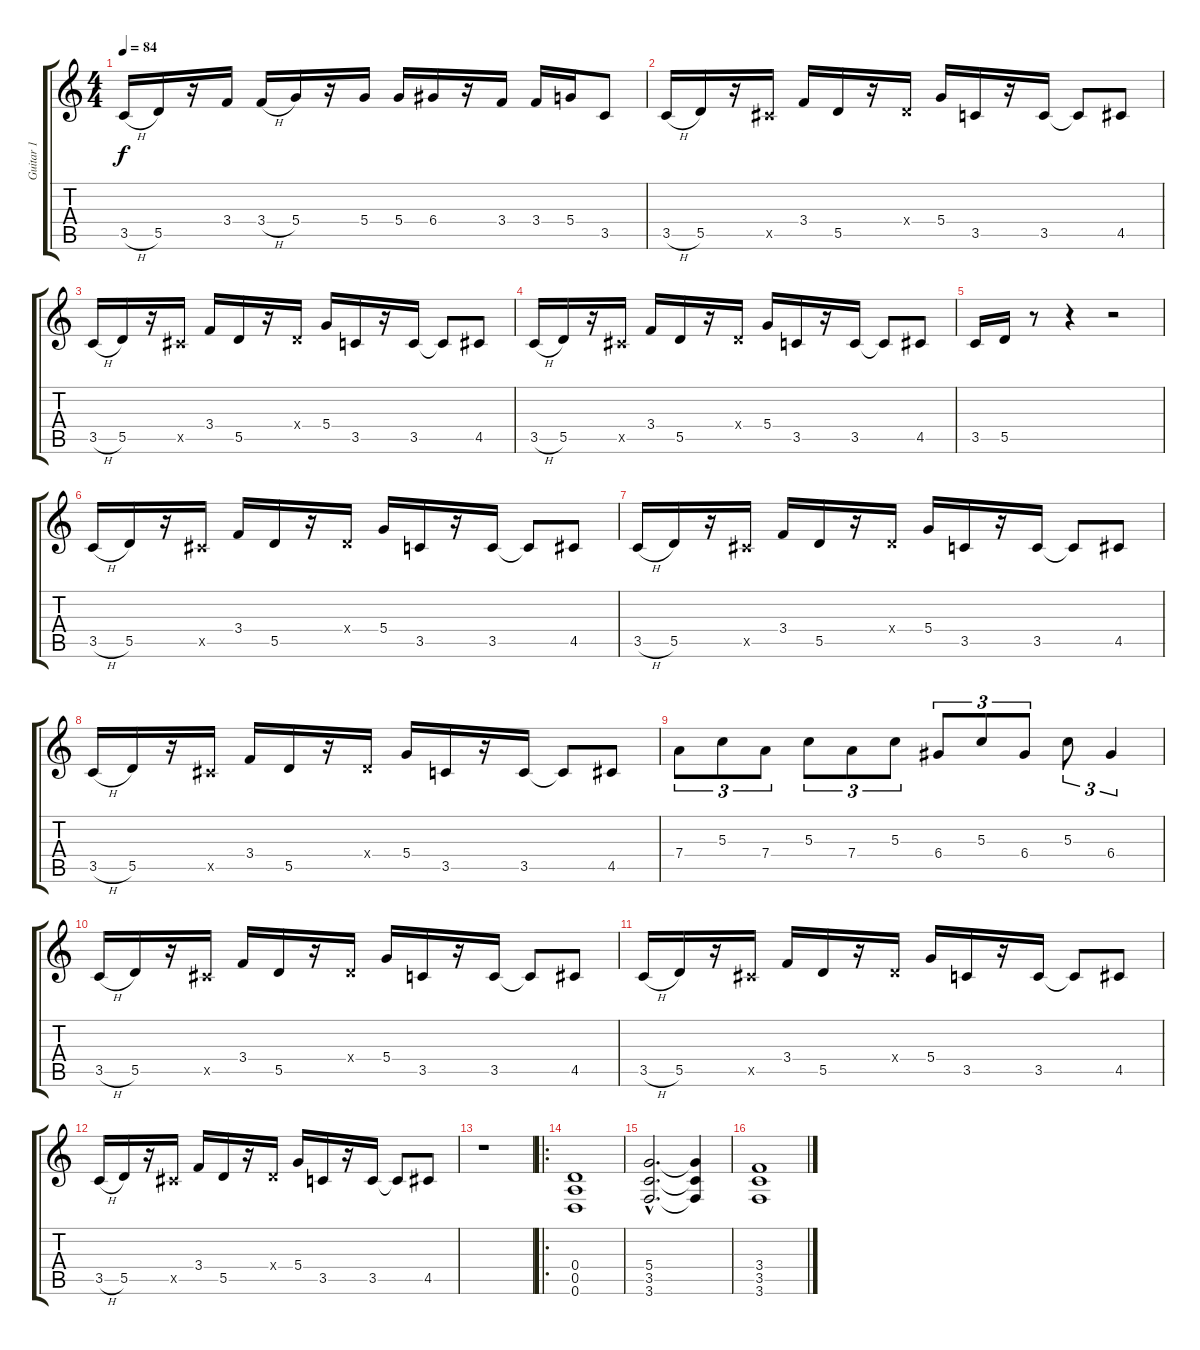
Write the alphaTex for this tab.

\track ("Guitar 1" "Guitar 1") {instrument distortionguitar}
\staff {score tabs}
\tuning (E4 B3 G3 D3 A2 D2) {hide}
\ts (4 4)
\tempo 84
\clef g2
\ks c
3.5{h}.16{dy f} 5.5.16 r.16 3.4.16 3.4{h}.16 5.4.16 r.16 5.4.16 5.4.16 6.4.16 r.16 3.4.16 3.4.16 5.4.16 3.5.8 |
3.5{h}.16 5.5.16 r.16 4.5{x}.16 3.4.16 5.5.16 r.16 0.4{x}.16 5.4.16 3.5.16 r.16 3.5.16 3.5{t}.8 4.5.8 |
3.5{h}.16 5.5.16 r.16 4.5{x}.16 3.4.16 5.5.16 r.16 0.4{x}.16 5.4.16 3.5.16 r.16 3.5.16 3.5{t}.8 4.5.8 |
3.5{h}.16 5.5.16 r.16 4.5{x}.16 3.4.16 5.5.16 r.16 0.4{x}.16 5.4.16 3.5.16 r.16 3.5.16 3.5{t}.8 4.5.8 |
3.5.16 5.5.16 r.8 r.4 r.2 |
3.5{h}.16 5.5.16 r.16 4.5{x}.16 3.4.16 5.5.16 r.16 0.4{x}.16 5.4.16 3.5.16 r.16 3.5.16 3.5{t}.8 4.5.8 |
3.5{h}.16 5.5.16 r.16 4.5{x}.16 3.4.16 5.5.16 r.16 0.4{x}.16 5.4.16 3.5.16 r.16 3.5.16 3.5{t}.8 4.5.8 |
3.5{h}.16 5.5.16 r.16 4.5{x}.16 3.4.16 5.5.16 r.16 0.4{x}.16 5.4.16 3.5.16 r.16 3.5.16 3.5{t}.8 4.5.8 |
7.4.8{tu (3 2)} 5.3.8{tu (3 2)} 7.4.8{tu (3 2)} 5.3.8{tu (3 2)} 7.4.8{tu (3 2)} 5.3.8{tu (3 2)} 6.4.8{tu (3 2)} 5.3.8{tu (3 2)} 6.4.8{tu (3 2)} 5.3.8{tu (3 2)} 6.4.4{tu (3 2)} |
3.5{h}.16 5.5.16 r.16 4.5{x}.16 3.4.16 5.5.16 r.16 0.4{x}.16 5.4.16 3.5.16 r.16 3.5.16 3.5{t}.8 4.5.8 |
3.5{h}.16 5.5.16 r.16 4.5{x}.16 3.4.16 5.5.16 r.16 0.4{x}.16 5.4.16 3.5.16 r.16 3.5.16 3.5{t}.8 4.5.8 |
3.5{h}.16 5.5.16 r.16 4.5{x}.16 3.4.16 5.5.16 r.16 0.4{x}.16 5.4.16 3.5.16 r.16 3.5.16 3.5{t}.8 4.5.8 |
r.1 |
\ro
(0.4 0.5 0.6).1 |
(5.4{hac} 3.5{hac} 3.6{hac}).2{d} (5.4{t} 3.5{t} 3.6{t}).4 |
(3.4 3.5 3.6).1
